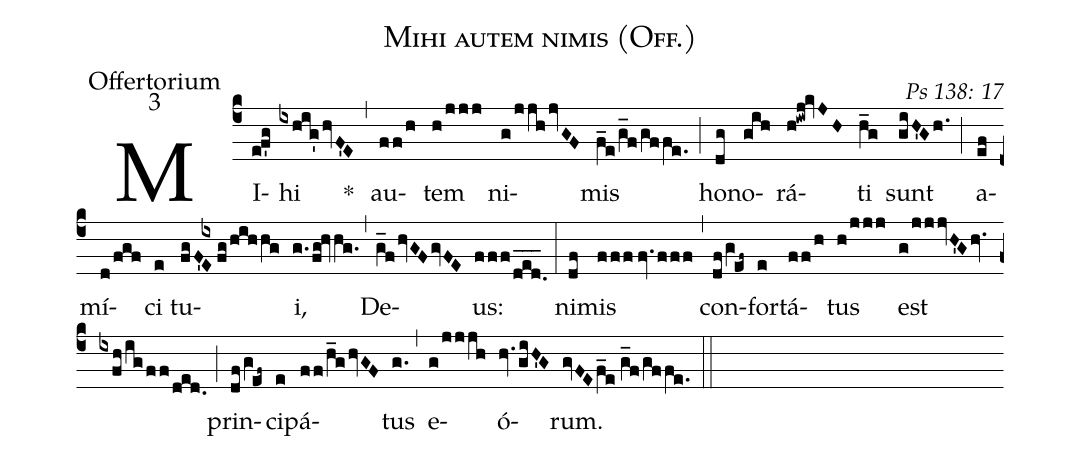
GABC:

name: Mihi autem nimis (Off.);
office-part: Offertorium;
mode: 3;
commentary: Ps 138: 17;
%%
(c4) MI(ef'g)hi(ixhig'hvF'E) *(,)
au(ff/h)tem(h/jjj) ni(g/jjhjvGF)mis(f_e/g_f/gffe.) (;) ho(dg)no(gih)rá(h!iwj!kvJH)ti(h_g) sunt(giH'Gh.) (;) a(ef)mí(d/fgf)ci(e) tu(fgF0'/[-0.5]{ix}E0//fg/hihhg)i,(g./fg!hvhg.) (,) De(g_fhvGFgvFE)us:(fff/d_e_d._) (:)
ni(df)mis(fff//fv.fff) (,) con(df/gV!ef~)for(e)tá(ff/h)tus(h/jjj) est(g/jjjvH'Ghv.ixfh/!ig/!ff/ded.) (;) prin(df/gV!ef~)ci(e)pá(ff/h_ghvGF)tus(g.) (,) e(g/jjjh)ó(hv.giH'G)rum.(gvFEf_e//g_f/gffe.) (::)
